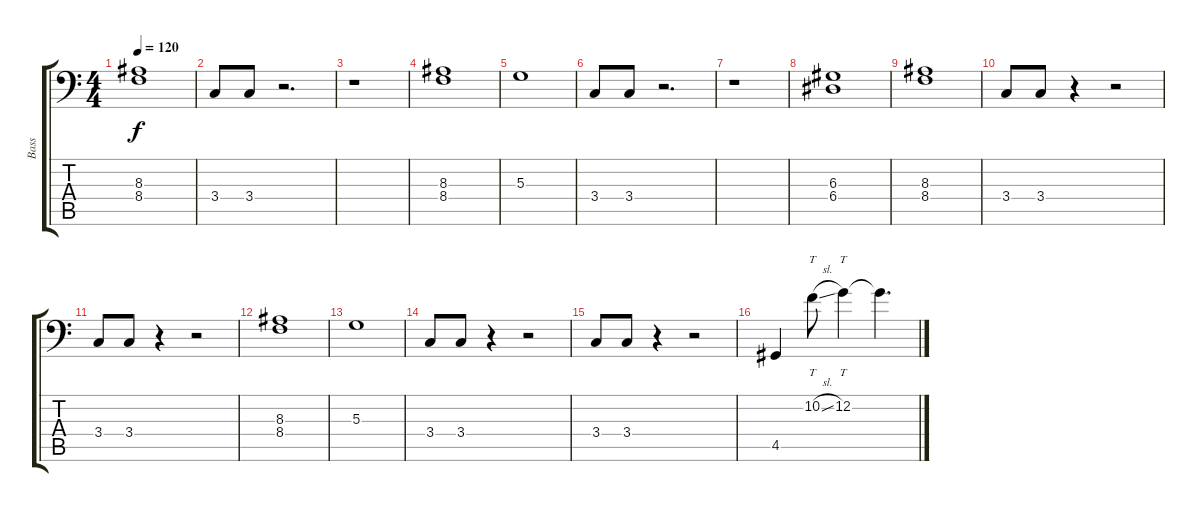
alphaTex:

\track ("Bass" "Bass") {instrument electricbassfinger}
\staff {score tabs}
\tuning (C3 G2 D2 A1 E1 B0) {hide}
\ts (4 4)
\tempo 120
\clef f4
\ks c
(8.3{t} 8.4{t}).1{dy f} |
3.4.8 3.4.8 r.2{d} |
r.1 |
(8.3 8.4).1 |
5.3.1 |
3.4.8 3.4.8 r.2{d} |
r.1 |
(6.3 6.4).1 |
(8.3 8.4).1 |
3.4.8 3.4.8 r.4 r.2 |
3.4.8 3.4.8 r.4 r.2 |
(8.3 8.4).1 |
5.3.1 |
3.4.8 3.4.8 r.4 r.2 |
3.4.8 3.4.8 r.4 r.2 |
4.5.4 10.2{sl}.8{tt} 12.2.4{tt} 12.2{t}.4{d}
